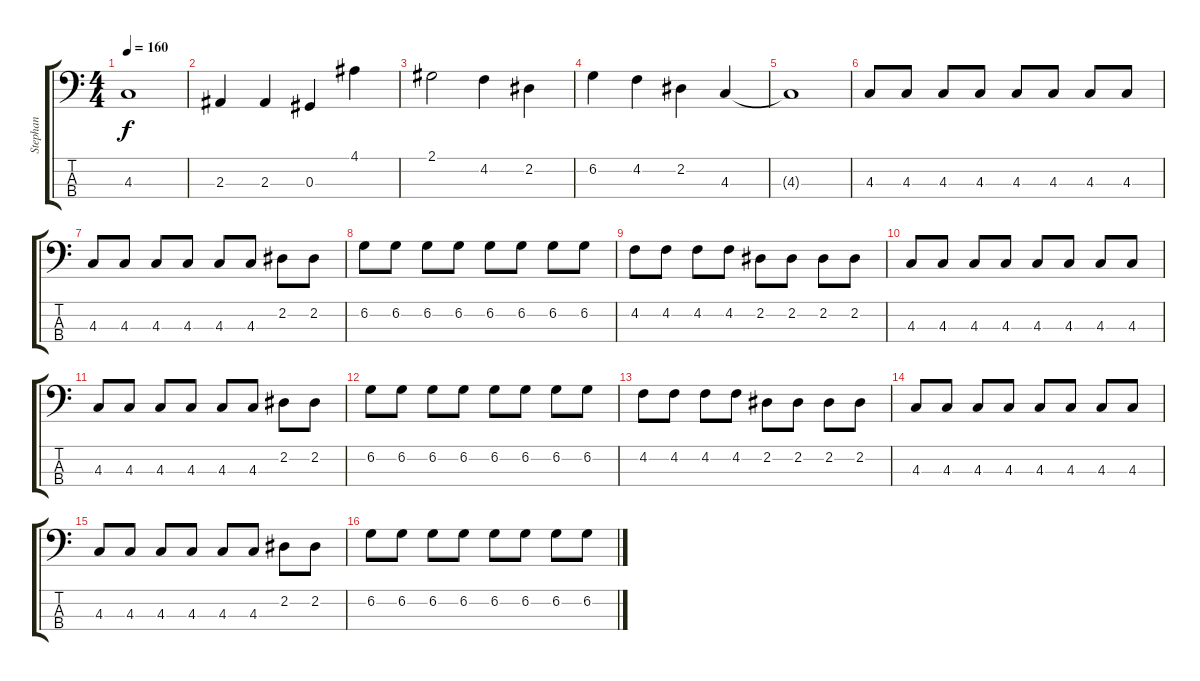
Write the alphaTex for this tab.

\track ("Stephan" "Stephan") {instrument electricbassfinger}
\staff {score tabs}
\tuning (Gb2 Db2 Ab1 Eb1) {hide}
\ts (4 4)
\tempo 160
\clef f4
\ks c
4.3{t}.1{dy f} |
2.3.4 2.3.4 0.3.4 4.1.4 |
2.1.2 4.2.4 2.2.4 |
6.2.4 4.2.4 2.2.4 4.3.4 |
4.3{t}.1 |
4.3.8 4.3.8 4.3.8 4.3.8 4.3.8 4.3.8 4.3.8 4.3.8 |
4.3.8 4.3.8 4.3.8 4.3.8 4.3.8 4.3.8 2.2.8 2.2.8 |
6.2.8 6.2.8 6.2.8 6.2.8 6.2.8 6.2.8 6.2.8 6.2.8 |
4.2.8 4.2.8 4.2.8 4.2.8 2.2.8 2.2.8 2.2.8 2.2.8 |
4.3.8 4.3.8 4.3.8 4.3.8 4.3.8 4.3.8 4.3.8 4.3.8 |
4.3.8 4.3.8 4.3.8 4.3.8 4.3.8 4.3.8 2.2.8 2.2.8 |
6.2.8 6.2.8 6.2.8 6.2.8 6.2.8 6.2.8 6.2.8 6.2.8 |
4.2.8 4.2.8 4.2.8 4.2.8 2.2.8 2.2.8 2.2.8 2.2.8 |
4.3.8 4.3.8 4.3.8 4.3.8 4.3.8 4.3.8 4.3.8 4.3.8 |
4.3.8 4.3.8 4.3.8 4.3.8 4.3.8 4.3.8 2.2.8 2.2.8 |
6.2.8 6.2.8 6.2.8 6.2.8 6.2.8 6.2.8 6.2.8 6.2.8
